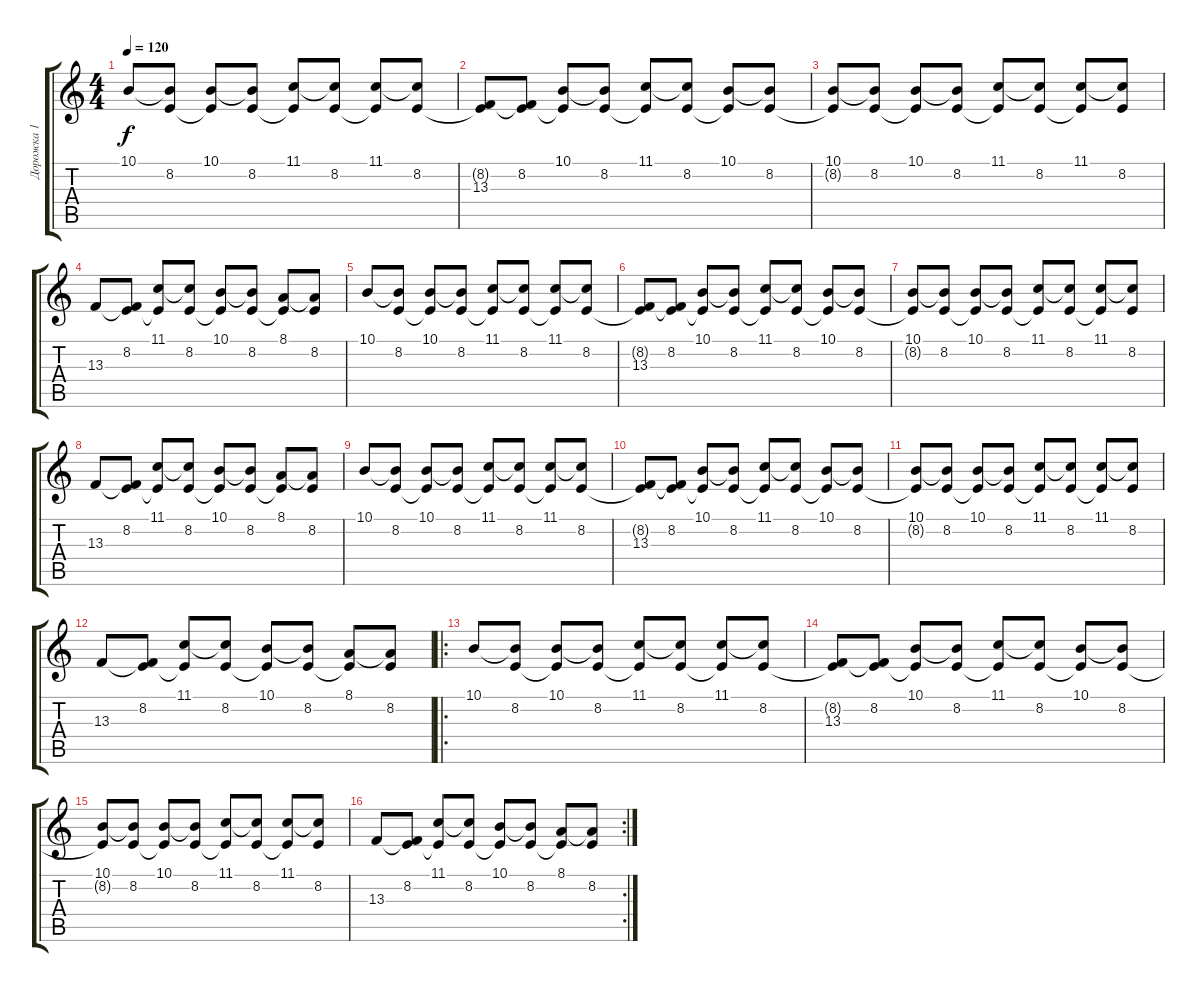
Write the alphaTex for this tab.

\track ("Дорожка 1" "Дорожка 1") {instrument electricgrandpiano}
\staff {score tabs}
\tuning (Db4 Ab3 E3 B2 Gb2 B1) {hide}
\ts (4 4)
\tempo 120
\clef g2
\ks c
10.1.8{dy f instrument electricgrandpiano} (10.1{t} 8.2).8 (10.1 8.2{t}).8 (10.1{t} 8.2).8 (11.1 8.2{t}).8 (11.1{t} 8.2).8 (11.1 8.2{t}).8 (11.1{t} 8.2).8 |
(8.2{t} 13.3).8 (8.2 13.3{t}).8 (10.1 8.2{t}).8 (10.1{t} 8.2).8 (11.1 8.2{t}).8 (11.1{t} 8.2).8 (10.1 8.2{t}).8 (10.1{t} 8.2).8 |
(10.1 8.2{t}).8 (10.1{t} 8.2).8 (10.1 8.2{t}).8 (10.1{t} 8.2).8 (11.1 8.2{t}).8 (11.1{t} 8.2).8 (11.1 8.2{t}).8 (11.1{t} 8.2).8 |
13.3.8 (8.2 13.3{t}).8 (11.1 8.2{t}).8 (11.1{t} 8.2).8 (10.1 8.2{t}).8 (10.1{t} 8.2).8 (8.1 8.2{t}).8 (8.1{t} 8.2).8 |
10.1.8 (10.1{t} 8.2).8 (10.1 8.2{t}).8 (10.1{t} 8.2).8 (11.1 8.2{t}).8 (11.1{t} 8.2).8 (11.1 8.2{t}).8 (11.1{t} 8.2).8 |
(8.2{t} 13.3).8 (8.2 13.3{t}).8 (10.1 8.2{t}).8 (10.1{t} 8.2).8 (11.1 8.2{t}).8 (11.1{t} 8.2).8 (10.1 8.2{t}).8 (10.1{t} 8.2).8 |
(10.1 8.2{t}).8 (10.1{t} 8.2).8 (10.1 8.2{t}).8 (10.1{t} 8.2).8 (11.1 8.2{t}).8 (11.1{t} 8.2).8 (11.1 8.2{t}).8 (11.1{t} 8.2).8 |
13.3.8 (8.2 13.3{t}).8 (11.1 8.2{t}).8 (11.1{t} 8.2).8 (10.1 8.2{t}).8 (10.1{t} 8.2).8 (8.1 8.2{t}).8 (8.1{t} 8.2).8 |
10.1.8 (10.1{t} 8.2).8 (10.1 8.2{t}).8 (10.1{t} 8.2).8 (11.1 8.2{t}).8 (11.1{t} 8.2).8 (11.1 8.2{t}).8 (11.1{t} 8.2).8 |
(8.2{t} 13.3).8 (8.2 13.3{t}).8 (10.1 8.2{t}).8 (10.1{t} 8.2).8 (11.1 8.2{t}).8 (11.1{t} 8.2).8 (10.1 8.2{t}).8 (10.1{t} 8.2).8 |
(10.1 8.2{t}).8 (10.1{t} 8.2).8 (10.1 8.2{t}).8 (10.1{t} 8.2).8 (11.1 8.2{t}).8 (11.1{t} 8.2).8 (11.1 8.2{t}).8 (11.1{t} 8.2).8 |
13.3.8 (8.2 13.3{t}).8 (11.1 8.2{t}).8 (11.1{t} 8.2).8 (10.1 8.2{t}).8 (10.1{t} 8.2).8 (8.1 8.2{t}).8 (8.1{t} 8.2).8 |
\ro
10.1.8 (10.1{t} 8.2).8 (10.1 8.2{t}).8 (10.1{t} 8.2).8 (11.1 8.2{t}).8 (11.1{t} 8.2).8 (11.1 8.2{t}).8 (11.1{t} 8.2).8 |
(8.2{t} 13.3).8 (8.2 13.3{t}).8 (10.1 8.2{t}).8 (10.1{t} 8.2).8 (11.1 8.2{t}).8 (11.1{t} 8.2).8 (10.1 8.2{t}).8 (10.1{t} 8.2).8 |
(10.1 8.2{t}).8 (10.1{t} 8.2).8 (10.1 8.2{t}).8 (10.1{t} 8.2).8 (11.1 8.2{t}).8 (11.1{t} 8.2).8 (11.1 8.2{t}).8 (11.1{t} 8.2).8 |
\rc 2
13.3.8 (8.2 13.3{t}).8 (11.1 8.2{t}).8 (11.1{t} 8.2).8 (10.1 8.2{t}).8 (10.1{t} 8.2).8 (8.1 8.2{t}).8 (8.1{t} 8.2).8
